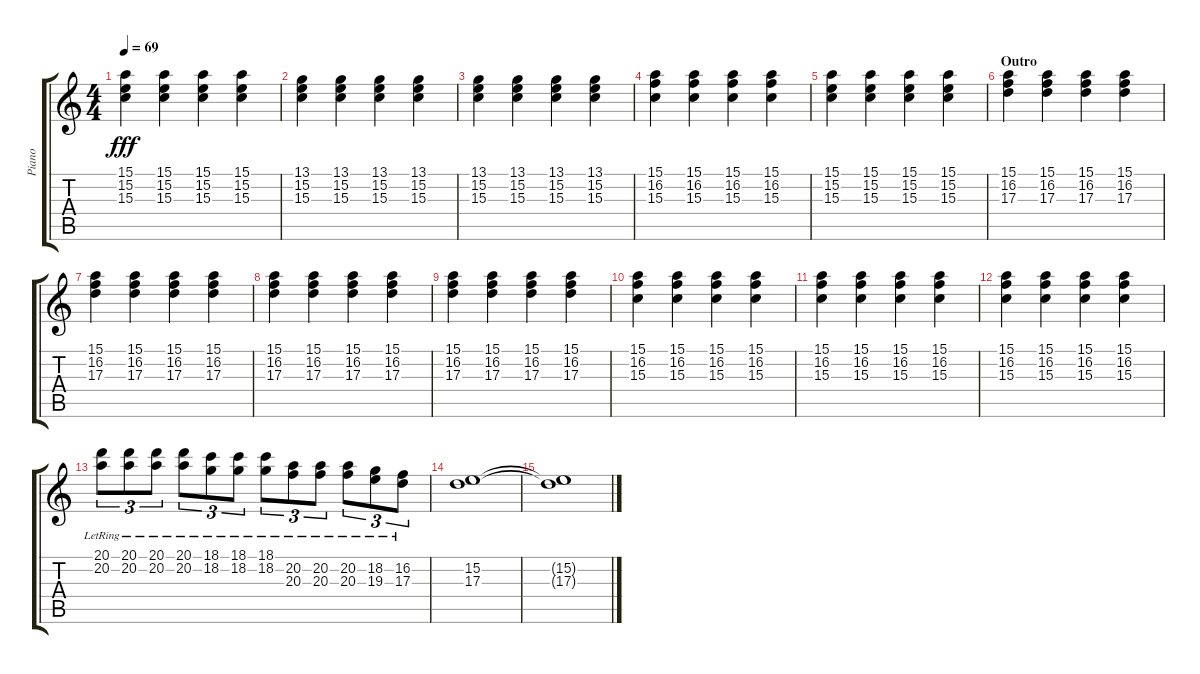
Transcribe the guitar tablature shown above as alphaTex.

\track ("Piano" "Piano") {instrument acousticgrandpiano}
\staff {score tabs}
\tuning (Gb4 Db4 A3 E3 B2 Gb2) {hide}
\ts (4 4)
\tempo 69
\clef g2
\ks c
(15.1 15.2 15.3).4{dy fff} (15.1 15.2 15.3).4 (15.1 15.2 15.3).4 (15.1 15.2 15.3).4 |
(13.1 15.2 15.3).4 (13.1 15.2 15.3).4 (13.1 15.2 15.3).4 (13.1 15.2 15.3).4 |
(13.1 15.2 15.3).4 (13.1 15.2 15.3).4 (13.1 15.2 15.3).4 (13.1 15.2 15.3).4 |
(15.1 16.2 15.3).4 (15.1 16.2 15.3).4 (15.1 16.2 15.3).4 (15.1 16.2 15.3).4 |
(15.1 15.2 15.3).4 (15.1 15.2 15.3).4 (15.1 15.2 15.3).4 (15.1 15.2 15.3).4 |
\section ("" "Outro")
(15.1 16.2 17.3).4 (15.1 16.2 17.3).4 (15.1 16.2 17.3).4 (15.1 16.2 17.3).4 |
(15.1 16.2 17.3).4 (15.1 16.2 17.3).4 (15.1 16.2 17.3).4 (15.1 16.2 17.3).4 |
(15.1 16.2 17.3).4 (15.1 16.2 17.3).4 (15.1 16.2 17.3).4 (15.1 16.2 17.3).4 |
(15.1 16.2 17.3).4 (15.1 16.2 17.3).4 (15.1 16.2 17.3).4 (15.1 16.2 17.3).4 |
(15.1 16.2 15.3).4 (15.1 16.2 15.3).4 (15.1 16.2 15.3).4 (15.1 16.2 15.3).4 |
(15.1 16.2 15.3).4 (15.1 16.2 15.3).4 (15.1 16.2 15.3).4 (15.1 16.2 15.3).4 |
(15.1 16.2 15.3).4 (15.1 16.2 15.3).4 (15.1 16.2 15.3).4 (15.1 16.2 15.3).4 |
(20.1{lr} 20.2).8{tu (3 2)} (20.1{lr} 20.2).8{tu (3 2)} (20.1{lr} 20.2).8{tu (3 2)} (20.1{lr} 20.2).8{tu (3 2)} (18.1{lr} 18.2).8{tu (3 2)} (18.1{lr} 18.2).8{tu (3 2)} (18.1{lr} 18.2).8{tu (3 2)} (20.2{lr} 20.3).8{tu (3 2)} (20.2{lr} 20.3).8{tu (3 2)} (20.2{lr} 20.3).8{tu (3 2)} (18.2{lr} 19.3).8{tu (3 2)} (16.2{lr} 17.3).8{tu (3 2)} |
(15.2 17.3).1 |
(15.2{t} 17.3{t}).1
